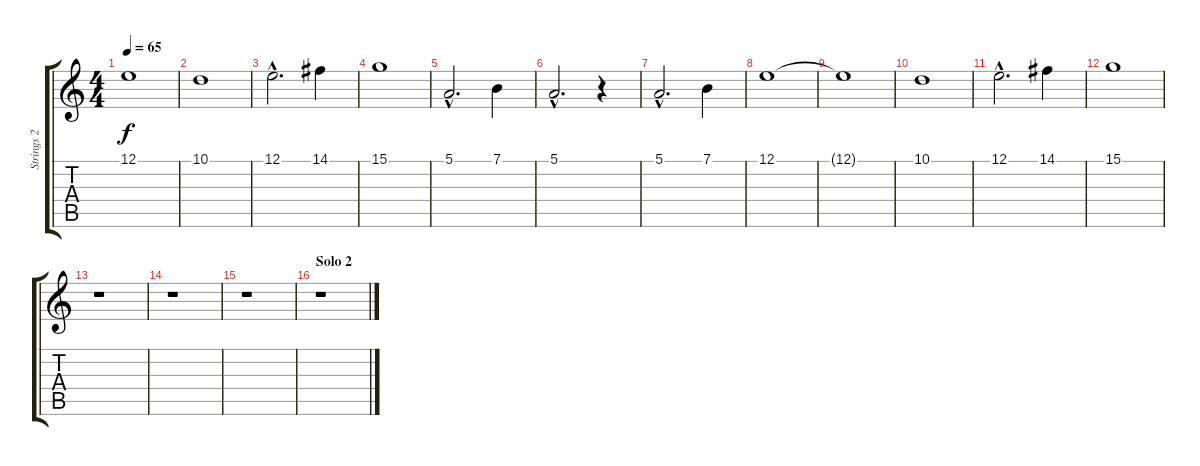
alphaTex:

\track ("Strings 2" "Strings 2") {instrument stringensemble1}
\staff {score tabs}
\tuning (E4 B3 G3 D3 A2 E2) {hide}
\ts (4 4)
\tempo 65
\clef g2
\ks c
12.1{t}.1{dy f} |
10.1.1 |
12.1{hac}.2{d} 14.1.4 |
15.1.1 |
5.1{hac}.2{d} 7.1.4 |
5.1{hac}.2{d} r.4 |
5.1{hac}.2{d} 7.1.4 |
12.1.1 |
12.1{t}.1 |
10.1.1 |
12.1{hac}.2{d} 14.1.4 |
15.1.1 |
r.1 |
r.1 |
r.1 |
\section ("" "Solo 2")
r.1
